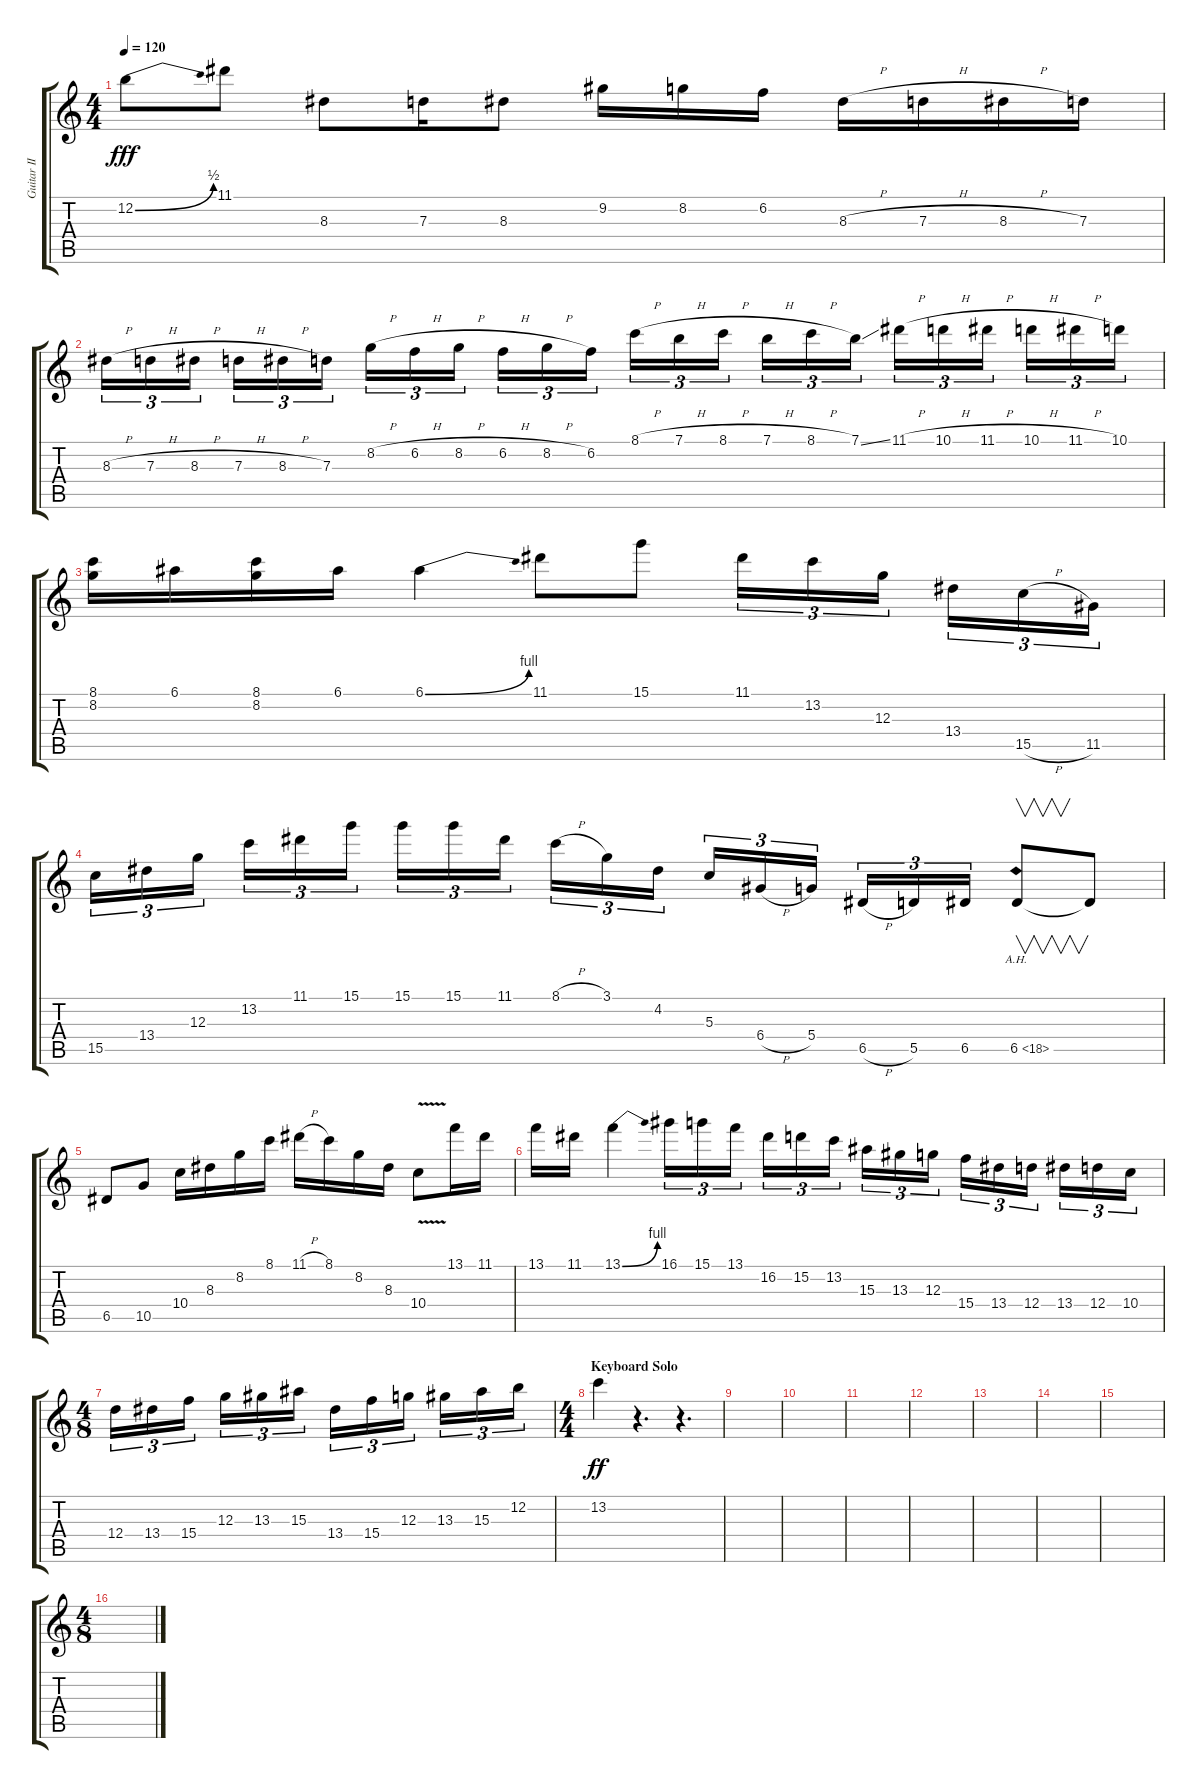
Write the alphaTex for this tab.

\track ("Guitar II" "Guitar II") {instrument overdrivenguitar}
\staff {score tabs}
\tuning (E4 B3 G3 D3 A2 E2) {hide}
\ts (4 4)
\tempo 120
\clef g2
\ks c
12.2{be (bend 0 0 60 2)}.8{dy fff} 11.1.8 8.3.8 7.3.16 8.3.8 9.2.16 8.2.16 6.2.16 8.3{h}.16 7.3{h}.16 8.3{h}.16 7.3.16 |
8.3{h}.16{tu (3 2)} 7.3{h}.16{tu (3 2)} 8.3{h}.16{tu (3 2)} 7.3{h}.16{tu (3 2)} 8.3{h}.16{tu (3 2)} 7.3.16{tu (3 2)} 8.2{h}.16{tu (3 2)} 6.2{h}.16{tu (3 2)} 8.2{h}.16{tu (3 2)} 6.2{h}.16{tu (3 2)} 8.2{h}.16{tu (3 2)} 6.2.16{tu (3 2)} 8.1{h}.16{tu (3 2)} 7.1{h}.16{tu (3 2)} 8.1{h}.16{tu (3 2)} 7.1{h}.16{tu (3 2)} 8.1{h}.16{tu (3 2)} 7.1{ss}.16{tu (3 2)} 11.1{h}.16{tu (3 2)} 10.1{h}.16{tu (3 2)} 11.1{h}.16{tu (3 2)} 10.1{h}.16{tu (3 2)} 11.1{h}.16{tu (3 2)} 10.1.16{tu (3 2)} |
(8.1 8.2).16 6.1.16 (8.1 8.2).16 6.1.16 6.1{be (bend 0 0 60 4)}.4 11.1.8 15.1.8 11.1.16{tu (3 2)} 13.2.16{tu (3 2)} 12.3.16{tu (3 2)} 13.4.16{tu (3 2)} 15.5{h}.16{tu (3 2)} 11.5.16{tu (3 2)} |
15.5.16{tu (3 2)} 13.4.16{tu (3 2)} 12.3.16{tu (3 2)} 13.2.16{tu (3 2)} 11.1.16{tu (3 2)} 15.1.16{tu (3 2)} 15.1.16{tu (3 2)} 15.1.16{tu (3 2)} 11.1.16{tu (3 2)} 8.1{h}.16{tu (3 2)} 3.1.16{tu (3 2)} 4.2.16{tu (3 2)} 5.3.16{tu (3 2)} 6.4{h}.16{tu (3 2)} 5.4.16{tu (3 2)} 6.5{h}.16{tu (3 2)} 5.5.16{tu (3 2)} 6.5.16{tu (3 2)} 6.5{ah 12}.8{v instrument guitarharmonics} 6.5{t}.8 |
6.5.8{instrument overdrivenguitar} 10.5.8 10.4.16 8.3.16 8.2.16 8.1.16 11.1{h}.16 8.1.16 8.2.16 8.3.16 10.4{v}.8 13.1.16 11.1.16 |
13.1.16 11.1.16 13.1{be (bend 0 0 60 4)}.4 16.1.16{tu (3 2)} 15.1.16{tu (3 2)} 13.1.16{tu (3 2)} 16.2.16{tu (3 2)} 15.2.16{tu (3 2)} 13.2.16{tu (3 2)} 15.3.16{tu (3 2)} 13.3.16{tu (3 2)} 12.3.16{tu (3 2)} 15.4.16{tu (3 2)} 13.4.16{tu (3 2)} 12.4.16{tu (3 2)} 13.4.16{tu (3 2)} 12.4.16{tu (3 2)} 10.4.16{tu (3 2)} |
\ts (4 8)
12.4.16{tu (3 2)} 13.4.16{tu (3 2)} 15.4.16{tu (3 2)} 12.3.16{tu (3 2)} 13.3.16{tu (3 2)} 15.3.16{tu (3 2)} 13.4.16{tu (3 2)} 15.4.16{tu (3 2)} 12.3.16{tu (3 2)} 13.3.16{tu (3 2)} 15.3.16{tu (3 2)} 12.2.16{tu (3 2)} |
\ts (4 4)
\section ("" "Keyboard Solo")
13.2.4{dy ff} r.4{d} r.4{d} |
|
|
|
|
|
|
|
\ts (4 8)
